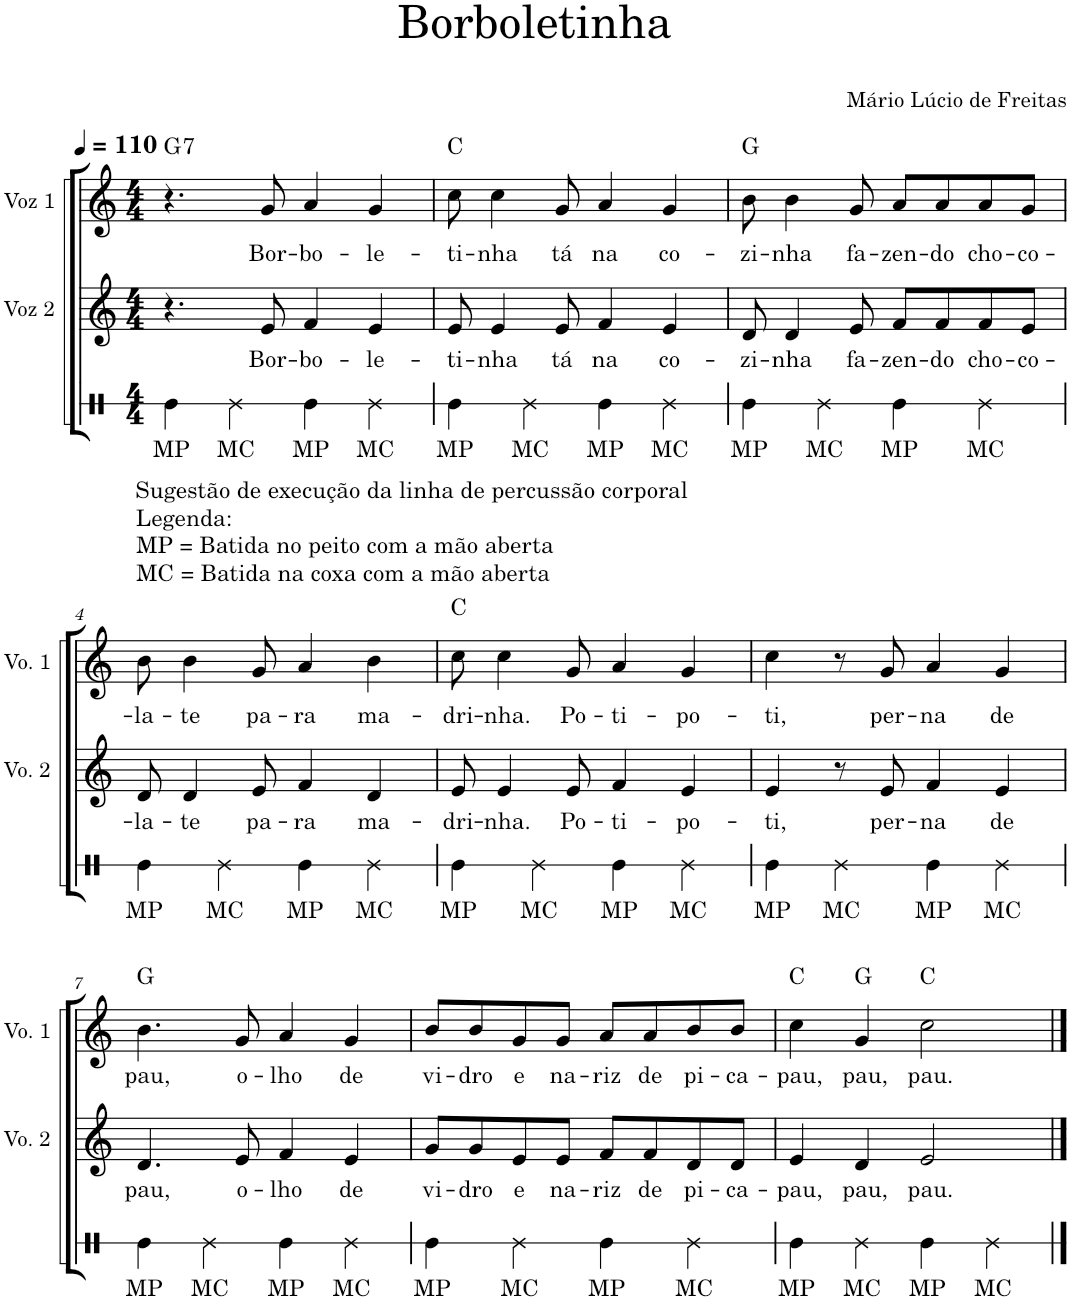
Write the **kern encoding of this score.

**kern	**text	**kern	**text	**kern	**text	**harte
*part3	*part3	*part2	*part2	*part1	*part1	*part1
*staff3	*staff3	*staff2	*staff2	*staff1	*staff1	*
*I"Voz 3	*	*I"Voz 2	*	*I"Voz 1	*	*
*	*	*I'Vo. 2	*	*I'Vo. 1	*	*
*stria1	*	*	*	*	*	*
*clefX	*	*clefG2	*	*clefG2	*	*
*k[]	*	*k[]	*	*k[]	*	*
*M4/4	*	*M4/4	*	*M4/4	*	*
*MM110	*	*MM110	*	*MM110	*	*
=1	=1	=1	=1	=1	=1	=1
!LO:TX:b:t=Sugestão de execução da linha de percussão corporal	!	!	!	!	!	!
!LO:TX:b:t=Legenda&colon;	!	!	!	!	!	!
!LO:TX:b:t=MP = Batida no peito com a mão aberta	!	!	!	!	!	!
!LO:TX:b:t=MC = Batida na coxa com a mão aberta	!	!	!	!	!	!
!	!LO:LY:b	!	!	!	!	!LO:H:kt=7
4Re\	MP	4.r	.	4.r	.	G:7
!	!LO:LY:b	!	!	!	!	!
4Re\	MC	.	.	.	.	.
!	!	!	!LO:LY:b	!	!LO:LY:b	!
.	.	8e/	Bor-	8g/	Bor-	.
!	!LO:LY:b	!	!LO:LY:b	!	!LO:LY:b	!
4Re\	MP	4f/	-bo-	4a/	-bo-	.
!	!LO:LY:b	!	!LO:LY:b	!	!LO:LY:b	!
4Re\	MC	4e/	-le-	4g/	-le-	.
=2	=2	=2	=2	=2	=2	=2
!	!LO:LY:b	!	!LO:LY:b	!	!LO:LY:b	!
4Re\	MP	8e/	-ti-	8cc\	-ti-	C:maj
!	!	!	!LO:LY:b	!	!LO:LY:b	!
.	.	4e/	-nha	4cc\	-nha	.
!	!LO:LY:b	!	!	!	!	!
4Re\	MC	.	.	.	.	.
!	!	!	!LO:LY:b	!	!LO:LY:b	!
.	.	8e/	tá	8g/	tá	.
!	!LO:LY:b	!	!LO:LY:b	!	!LO:LY:b	!
4Re\	MP	4f/	na	4a/	na	.
!	!LO:LY:b	!	!LO:LY:b	!	!LO:LY:b	!
4Re\	MC	4e/	co-	4g/	co-	.
=3	=3	=3	=3	=3	=3	=3
!	!LO:LY:b	!	!LO:LY:b	!	!LO:LY:b	!
4Re\	MP	8d/	-zi-	8b\	-zi-	G:maj
!	!	!	!LO:LY:b	!	!LO:LY:b	!
.	.	4d/	-nha	4b\	-nha	.
!	!LO:LY:b	!	!	!	!	!
4Re\	MC	.	.	.	.	.
!	!	!	!LO:LY:b	!	!LO:LY:b	!
.	.	8e/	fa-	8g/	fa-	.
!	!LO:LY:b	!	!LO:LY:b	!	!LO:LY:b	!
4Re\	MP	8f/L	-zen-	8a/L	-zen-	.
!	!	!	!LO:LY:b	!	!LO:LY:b	!
.	.	8f/	-do	8a/	-do	.
!	!LO:LY:b	!	!LO:LY:b	!	!LO:LY:b	!
4Re\	MC	8f/	cho-	8a/	cho-	.
!	!	!	!LO:LY:b	!	!LO:LY:b	!
.	.	8e/J	-co-	8g/J	-co-	.
!!LO:LB:g=z
=4	=4	=4	=4	=4	=4	=4
!	!LO:LY:b	!	!LO:LY:b	!	!LO:LY:b	!
4Re\	MP	8d/	-la-	8b\	-la-	.
!	!	!	!LO:LY:b	!	!LO:LY:b	!
.	.	4d/	-te	4b\	-te	.
!	!LO:LY:b	!	!	!	!	!
4Re\	MC	.	.	.	.	.
!	!	!	!LO:LY:b	!	!LO:LY:b	!
.	.	8e/	pa-	8g/	pa-	.
!	!LO:LY:b	!	!LO:LY:b	!	!LO:LY:b	!
4Re\	MP	4f/	-ra	4a/	-ra	.
!	!LO:LY:b	!	!LO:LY:b	!	!LO:LY:b	!
4Re\	MC	4d/	ma-	4b\	ma-	.
=5	=5	=5	=5	=5	=5	=5
!	!LO:LY:b	!	!LO:LY:b	!	!LO:LY:b	!
4Re\	MP	8e/	-dri-	8cc\	-dri-	C:maj
!	!	!	!LO:LY:b	!	!LO:LY:b	!
.	.	4e/	-nha.	4cc\	-nha.	.
!	!LO:LY:b	!	!	!	!	!
4Re\	MC	.	.	.	.	.
!	!	!	!LO:LY:b	!	!LO:LY:b	!
.	.	8e/	Po-	8g/	Po-	.
!	!LO:LY:b	!	!LO:LY:b	!	!LO:LY:b	!
4Re\	MP	4f/	-ti-	4a/	-ti-	.
!	!LO:LY:b	!	!LO:LY:b	!	!LO:LY:b	!
4Re\	MC	4e/	-po-	4g/	-po-	.
=6	=6	=6	=6	=6	=6	=6
!	!LO:LY:b	!	!LO:LY:b	!	!LO:LY:b	!
4Re\	MP	4e/	-ti,	4cc\	-ti,	.
!	!LO:LY:b	!	!	!	!	!
4Re\	MC	8r	.	8r	.	.
!	!	!	!LO:LY:b	!	!LO:LY:b	!
.	.	8e/	per-	8g/	per-	.
!	!LO:LY:b	!	!LO:LY:b	!	!LO:LY:b	!
4Re\	MP	4f/	-na	4a/	-na	.
!	!LO:LY:b	!	!LO:LY:b	!	!LO:LY:b	!
4Re\	MC	4e/	de	4g/	de	.
!!LO:LB:g=z
=7	=7	=7	=7	=7	=7	=7
!	!LO:LY:b	!	!LO:LY:b	!	!LO:LY:b	!
4Re\	MP	4.d/	pau,	4.b\	pau,	G:maj
!	!LO:LY:b	!	!	!	!	!
4Re\	MC	.	.	.	.	.
!	!	!	!LO:LY:b	!	!LO:LY:b	!
.	.	8e/	o-	8g/	o-	.
!	!LO:LY:b	!	!LO:LY:b	!	!LO:LY:b	!
4Re\	MP	4f/	-lho	4a/	-lho	.
!	!LO:LY:b	!	!LO:LY:b	!	!LO:LY:b	!
4Re\	MC	4e/	de	4g/	de	.
=8	=8	=8	=8	=8	=8	=8
!	!LO:LY:b	!	!LO:LY:b	!	!LO:LY:b	!
4Re\	MP	8g/L	vi-	8b/L	vi-	.
!	!	!	!LO:LY:b	!	!LO:LY:b	!
.	.	8g/	-dro	8b/	-dro	.
!	!LO:LY:b	!	!LO:LY:b	!	!LO:LY:b	!
4Re\	MC	8e/	e	8g/	e	.
!	!	!	!LO:LY:b	!	!LO:LY:b	!
.	.	8e/J	na-	8g/J	na-	.
!	!LO:LY:b	!	!LO:LY:b	!	!LO:LY:b	!
4Re\	MP	8f/L	-riz	8a/L	-riz	.
!	!	!	!LO:LY:b	!	!LO:LY:b	!
.	.	8f/	de	8a/	de	.
!	!LO:LY:b	!	!LO:LY:b	!	!LO:LY:b	!
4Re\	MC	8d/	pi-	8b/	pi-	.
!	!	!	!LO:LY:b	!	!LO:LY:b	!
.	.	8d/J	-ca-	8b/J	-ca-	.
=9	=9	=9	=9	=9	=9	=9
!	!LO:LY:b	!	!LO:LY:b	!	!LO:LY:b	!
4Re\	MP	4e/	-pau,	4cc\	-pau,	C:maj
!	!LO:LY:b	!	!LO:LY:b	!	!LO:LY:b	!
4Re\	MC	4d/	pau,	4g/	pau,	G:maj
!	!LO:LY:b	!	!LO:LY:b	!	!LO:LY:b	!
4Re\	MP	2e/	pau.	2cc\	pau.	C:maj
!	!LO:LY:b	!	!	!	!	!
4Re\	MC	.	.	.	.	.
==	==	==	==	==	==	==
*-	*-	*-	*-	*-	*-	*-
